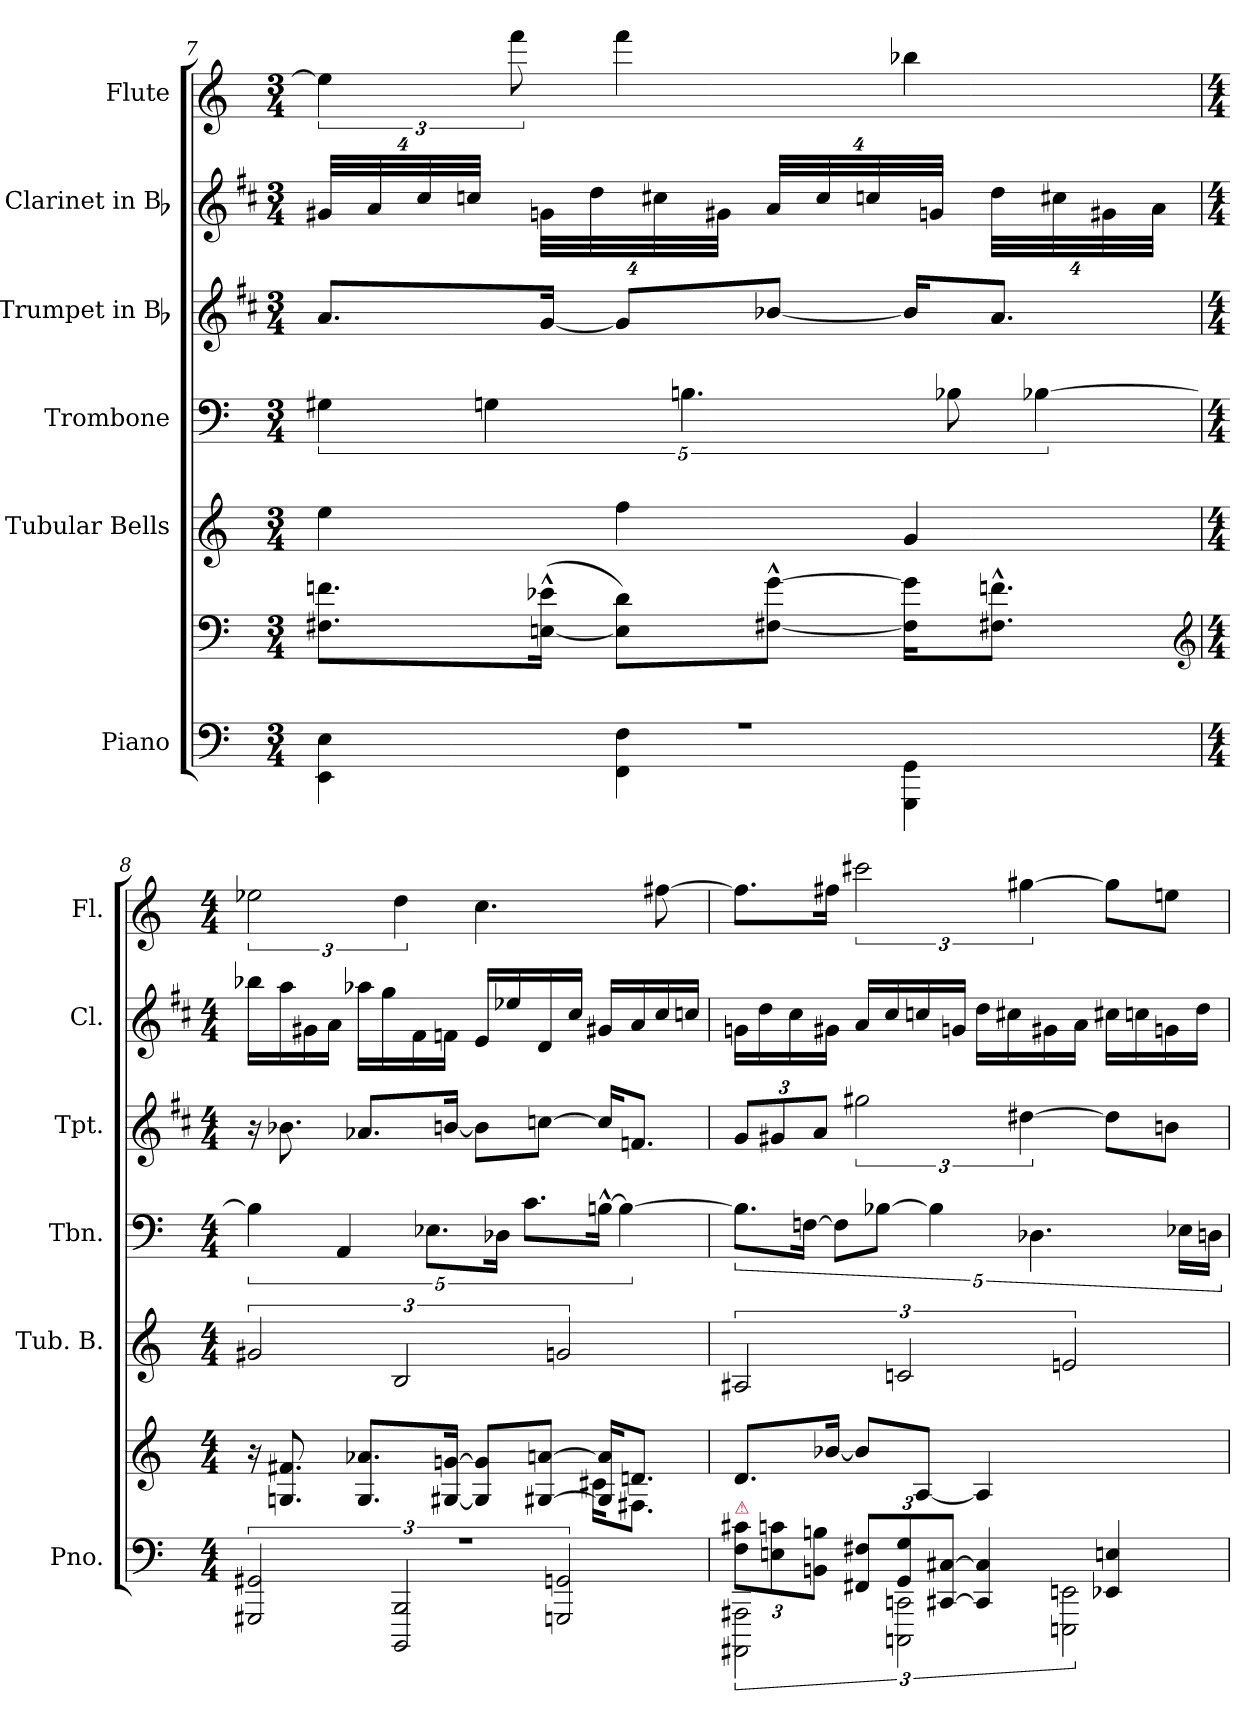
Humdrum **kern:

**kern	**kern	**kern	**kern	**kern	**kern	**kern
*part6	*part6	*part5	*part4	*part3	*part2	*part1
*staff7	*staff6	*staff5	*staff4	*staff3	*staff2	*staff1
*I"Piano	*	*I"Tubular Bells	*I"Trombone	*I"Trumpet in Bb	*I"Clarinet in Bb	*I"Flute
*I'Pno.	*	*I'Tub. B.	*I'Tbn.	*I'Tpt.	*I'Cl.	*I'Fl.
*clefF4	*clefF4	*clefG2	*clefF4	*clefG2	*clefG2	*clefG2
*	*	*	*	*ITrd1c2	*ITrd1c2	*
*k[]	*k[]	*k[]	*k[]	*k[]	*k[]	*k[]
*C:	*C:	*C:	*C:	*C:	*C:	*C:
*M3/4	*M3/4	*M3/4	*M3/4	*M3/4	*M3/4	*M3/4
=7	=7	=7	=7	=7	=7	=7
*^	*	*	*	*	*	*
2.rA	4EE 4E	8.F#X 8.fnL	4ee	20%3G#X	8.gL	64%3f#XLLL	6ee]
.	.	.	.	.	.	64%3g	.
.	.	.	.	.	.	64%3b	.
.	.	.	.	.	.	64%3b-XJJJ	.
.	.	.	.	20%3Gn	.	.	.
.	.	.	.	.	.	.	12fff
.	.	([16En^^ 16e-X^^Jk	.	.	[16fJk	64%3fnLLL	.
.	.	.	.	.	.	64%3cc	.
.	4FF 4F	8E] 8dL)	4ff	.	8fL]	.	4fff
.	.	.	.	.	.	64%3bn	.
.	.	.	.	20%3.Bn	.	.	.
.	.	.	.	.	.	64%3f#XJJJ	.
.	.	[8F#X^^ [8g^^J	.	.	[8a-XJ	64%3gLLL	.
.	.	.	.	.	.	64%3b	.
.	.	.	.	.	.	64%3b-X	.
.	4GGG 4GG	16F#] 16g]KL	4g	.	16a-KL]	.	4bb-X
.	.	.	.	.	.	64%3fnJJJ	.
.	.	.	.	40%3B-X	.	.	.
.	.	8.F#X^^ 8.fn^^J	.	.	8.gJ	64%3ccLLL	.
.	.	.	.	[20%3B-X	.	.	.
.	.	.	.	.	.	64%3bn	.
.	.	.	.	.	.	64%3f#X	.
.	.	.	.	.	.	64%3gJJJ	.
*	*	*clefG2	*	*	*	*	*
=8	=8	=8	=8	=8	=8	=8	=8
*M4/4	*	*M4/4	*M4/4	*M4/4	*M4/4	*M4/4	*M4/4
*	*	*^	*	*	*	*	*
1rA	3GGG#X/ 3GG#X/	16r	16ryy	3g#X	5B-]	16r	16aa-XLL	3ee-X
.	.	8.Gn 8.f#X	16ryy	.	.	8.a-X	16gg	.
.	.	.	16ryy	.	.	.	16f#X	.
.	.	.	80ryy	.	.	.	16gJJ	.
.	.	.	20ryy	.	5AA	.	.	.
.	.	8.G 8.a-XL	16ryy	.	.	8.g-XL	16gg-XLL	.
.	.	.	48ryy	.	.	.	16ff	.
.	3BBBB/ 3BBB/	.	24ryy	3B	.	.	.	6dd
.	.	.	40ryy	.	.	.	16e	.
.	.	.	40.ryy	.	10.E-XL	.	.	.
.	.	[16G#X [16gnJk	16ryy	.	.	[16anJk	16e-XJJ	.
.	.	8G#] 8g]L	20ryy	.	.	8aL]	16dLL	4.cc
.	.	.	80ryy	.	20D-XJk	.	.	.
.	.	.	40.ryy	.	.	.	16dd-X	.
.	.	.	40ryy	.	10.cL	.	.	.
.	.	[8G#X [8anJ	24ryy	.	.	[8b-XJ	16c	.
.	3GGGn/ 3GGn/	.	48ryy	3gn	.	.	.	.
.	.	.	16ryy	.	.	.	16bJJ	.
.	.	16G#] 16a]KL	16c#XKL	.	[20Bn^^Jk	16b-KL]	16f#XLL	.
.	.	.	.	.	5B_	.	.	.
.	.	8.dnJ	8.F#XJ	.	.	8.e-XJ	16g	.
.	.	.	.	.	.	.	16b	[8ff#X
.	.	.	.	.	.	.	16b-XJJ	.
*	*	*v	*v	*	*	*	*	*
=9	=9	=9	=9	=9	=9	=9	=9
!LO:TX:a:color=crimson:t=⚠	!	!	!	!	!	!	!
12F! 12c#XL	3AAAA#X 3AAA#X	8.dL	3A#X	10.BL]	12fL	16fnLL	8.ff#L]
.	.	.	.	.	.	16cc	.
12En!\ 12cn\	.	.	.	.	12f#X	.	.
.	.	.	.	.	.	16b	.
.	.	.	.	[20FnJk	.	.	.
12BBn!\ 12Bn\J	.	.	.	.	12gJ	.	.
.	.	[16b-X/Jk	.	.	.	16f#XJJ	16ff#XJk
.	.	.	.	10FL]	.	.	.
12FF#X! 12F#XL	.	8b-L]	.	.	3ff#X	16gLL	3ccc#X
.	.	.	.	[10B-XJ	.	.	.
.	.	.	.	.	.	16b	.
12GG 12G	3CCCn 3CCn	.	3cn	.	.	.	.
.	.	[8AJ	.	.	.	16b-X	.
.	.	.	.	5B-]	.	.	.
[12CC#X [12C#XJ	.	.	.	.	.	.	.
.	.	.	.	.	.	16fnJJ	.
4CC#] 4C#]	.	4A]	.	.	.	16ccLL	.
.	.	.	.	.	.	16bn	.
.	.	.	.	.	[6cc#X	.	[6gg#X
.	.	.	.	5.D-X	.	.	.
.	.	.	.	.	.	16f#X	.
.	3EEEn 3EEn	.	3en	.	.	.	.
.	.	.	.	.	.	16gJJ	.
4EE-X 4En	.	4ryy	.	.	8cc#L]	16bnLL	8gg#L]
.	.	.	.	.	.	16b-X	.
.	.	.	.	.	8anJ	16fn	8eenJ
.	.	.	.	20E-XLL	.	.	.
.	.	.	.	.	.	16ccJJ	.
.	.	.	.	20DnJJ	.	.	.
*v	*v	*	*	*	*	*	*
=	=	=	=	=	=	=
*-	*-	*-	*-	*-	*-	*-
